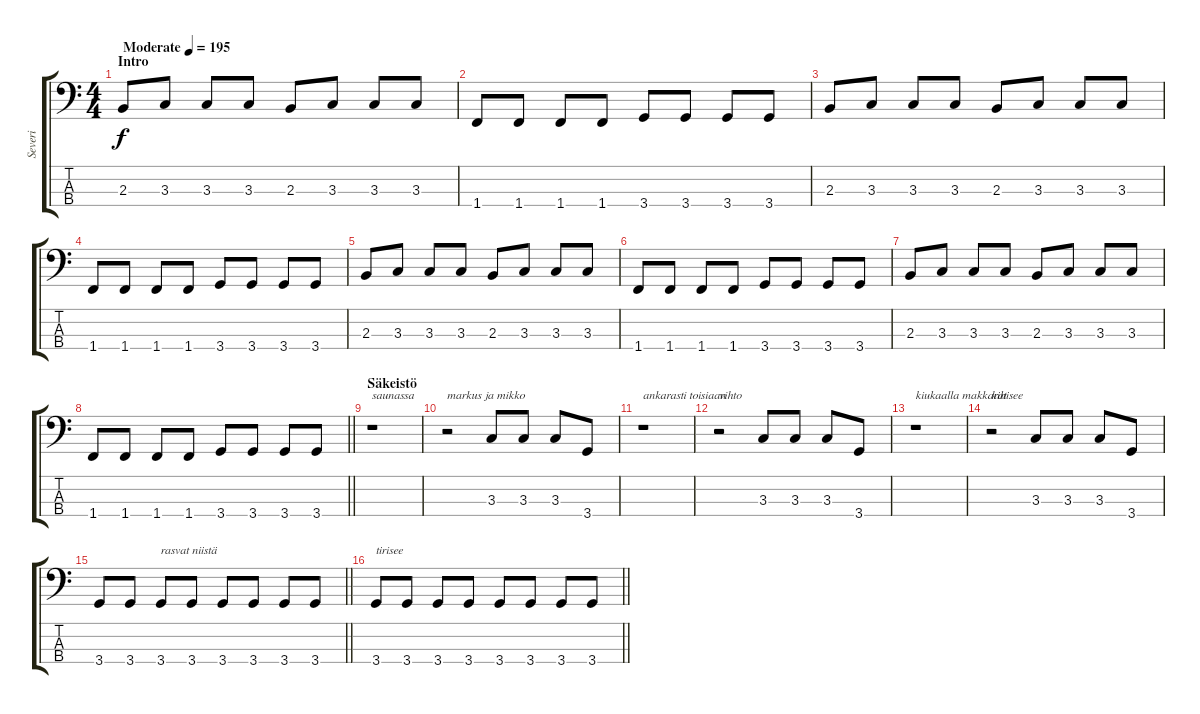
\track ("Severi" "Severi") {instrument electricbasspick}
\staff {score tabs}
\tuning (G2 D2 A1 E1) {hide}
\ts (4 4)
\section ("" "Intro")
\tempo (195 "Moderate")
\clef f4
\ks c
2.3.8{dy f instrument electricbasspick} 3.3.8 3.3.8 3.3.8 2.3.8 3.3.8 3.3.8 3.3.8 |
1.4.8 1.4.8 1.4.8 1.4.8 3.4.8 3.4.8 3.4.8 3.4.8 |
2.3.8 3.3.8 3.3.8 3.3.8 2.3.8 3.3.8 3.3.8 3.3.8 |
1.4.8 1.4.8 1.4.8 1.4.8 3.4.8 3.4.8 3.4.8 3.4.8 |
2.3.8 3.3.8 3.3.8 3.3.8 2.3.8 3.3.8 3.3.8 3.3.8 |
1.4.8 1.4.8 1.4.8 1.4.8 3.4.8 3.4.8 3.4.8 3.4.8 |
2.3.8 3.3.8 3.3.8 3.3.8 2.3.8 3.3.8 3.3.8 3.3.8 |
\barLineRight lightlight
1.4.8 1.4.8 1.4.8 1.4.8 3.4.8 3.4.8 3.4.8 3.4.8 |
\section ("" "Säkeistö")
r.1{txt "saunassa"} |
r.2{txt "markus ja mikko"} 3.3.8 3.3.8 3.3.8 3.4.8 |
r.1{txt "ankarasti toisiaan"} |
r.2{txt "vihto"} 3.3.8 3.3.8 3.3.8 3.4.8 |
r.1{txt "kiukaalla makkarat"} |
r.2{txt "kihisee"} 3.3.8 3.3.8 3.3.8 3.4.8 |
\barLineRight lightlight
3.4.8 3.4.8 3.4.8{txt "rasvat niistä"} 3.4.8 3.4.8 3.4.8 3.4.8 3.4.8 |
\barLineRight lightlight
3.4.8{txt "tirisee"} 3.4.8 3.4.8 3.4.8 3.4.8 3.4.8 3.4.8 3.4.8
